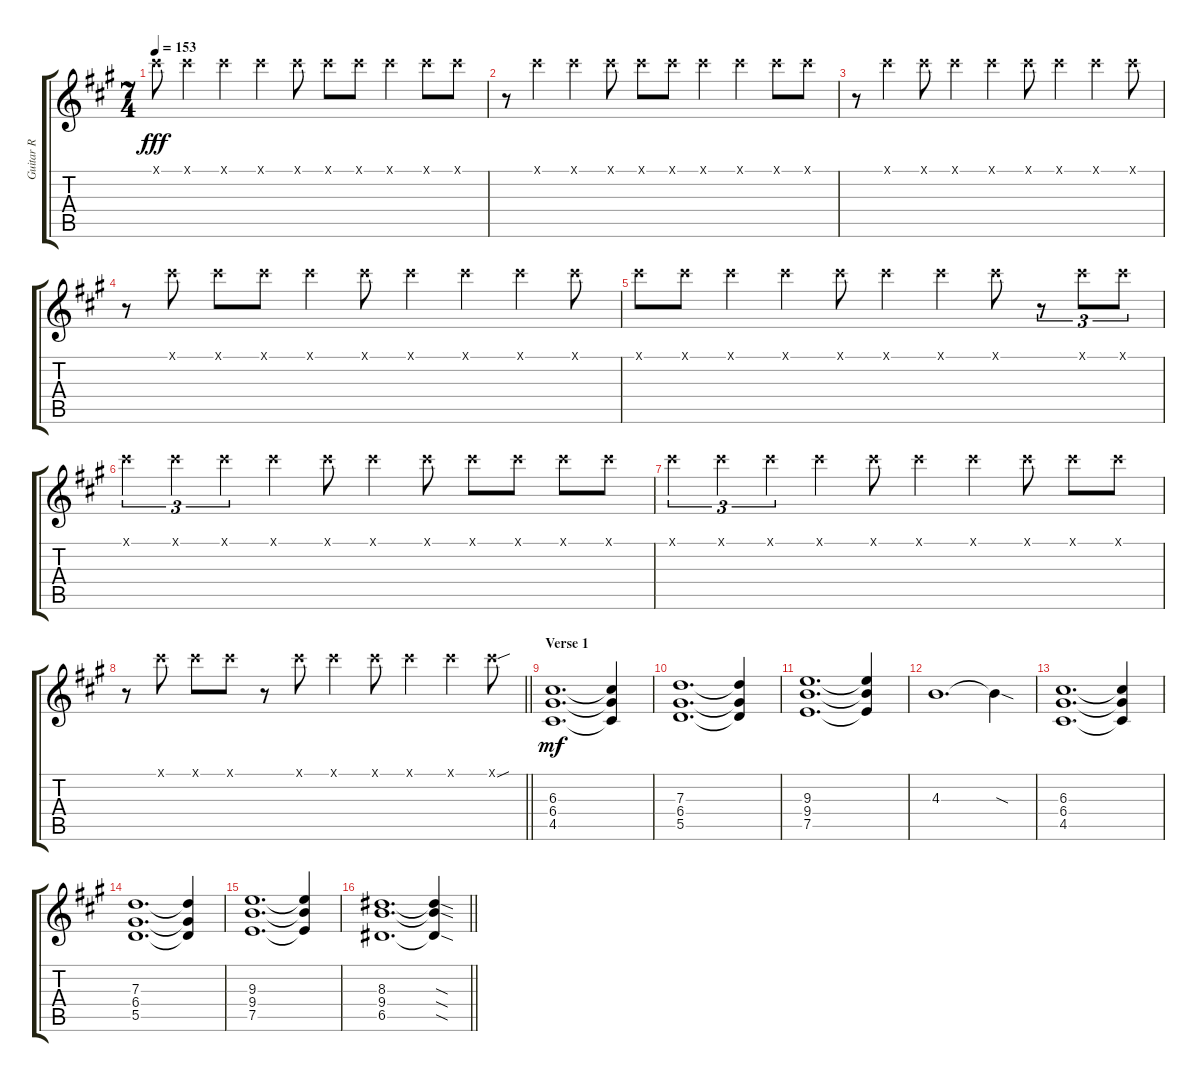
\track ("Guitar R" "Guitar R") {instrument distortionguitar}
\staff {score tabs}
\tuning (E4 B3 G3 D3 A2 D2) {hide}
\ts (7 4)
\tempo 153
\clef g2
\ks a
9.1{x}.8{dy fff} 9.1{x}.4 9.1{x}.4 9.1{x}.4 9.1{x}.8 9.1{x}.8 9.1{x}.8 9.1{x}.4 9.1{x}.8 9.1{x}.8 |
r.8 9.1{x}.4 9.1{x}.4 9.1{x}.8 9.1{x}.8 9.1{x}.8 9.1{x}.4 9.1{x}.4 9.1{x}.8 9.1{x}.8 |
r.8 9.1{x}.4 9.1{x}.8 9.1{x}.4 9.1{x}.4 9.1{x}.8 9.1{x}.4 9.1{x}.4 9.1{x}.8 |
r.8 9.1{x}.8 9.1{x}.8 9.1{x}.8 9.1{x}.4 9.1{x}.8 9.1{x}.4 9.1{x}.4 9.1{x}.4 9.1{x}.8 |
9.1{x}.8 9.1{x}.8 9.1{x}.4 9.1{x}.4 9.1{x}.8 9.1{x}.4 9.1{x}.4 9.1{x}.8 r.8{tu (3 2)} 9.1{x}.8{tu (3 2)} 9.1{x}.8{tu (3 2)} |
9.1{x}.4{tu (3 2)} 9.1{x}.4{tu (3 2)} 9.1{x}.4{tu (3 2)} 9.1{x}.4 9.1{x}.8 9.1{x}.4 9.1{x}.8 9.1{x}.8 9.1{x}.8 9.1{x}.8 9.1{x}.8 |
9.1{x}.4{tu (3 2)} 9.1{x}.4{tu (3 2)} 9.1{x}.4{tu (3 2)} 9.1{x}.4 9.1{x}.8 9.1{x}.4 9.1{x}.4 9.1{x}.8 9.1{x}.8 9.1{x}.8 |
\barLineRight lightlight
r.8 9.1{x}.8 9.1{x}.8 9.1{x}.8 r.8 9.1{x}.8 9.1{x}.4 9.1{x}.8 9.1{x}.4 9.1{x}.4 9.1{sou x}.8 |
\section ("" "Verse 1")
(6.3 6.4 4.5).1{d dy mf} (6.3{t} 6.4{t} 4.5{t}).4 |
(7.3 6.4 5.5).1{d} (7.3{t} 6.4{t} 5.5{t}).4 |
(9.3 9.4 7.5).1{d} (9.3{t} 9.4{t} 7.5{t}).4 |
4.3.1{d} 4.3{sod t}.4 |
(6.3 6.4 4.5).1{d} (6.3{t} 6.4{t} 4.5{t}).4 |
(7.3 6.4 5.5).1{d} (7.3{t} 6.4{t} 5.5{t}).4 |
(9.3 9.4 7.5).1{d} (9.3{t} 9.4{t} 7.5{t}).4 |
\barLineRight lightlight
(8.3 9.4 6.5).1{d} (8.3{sod t} 9.4{sod t} 6.5{sod t}).4
